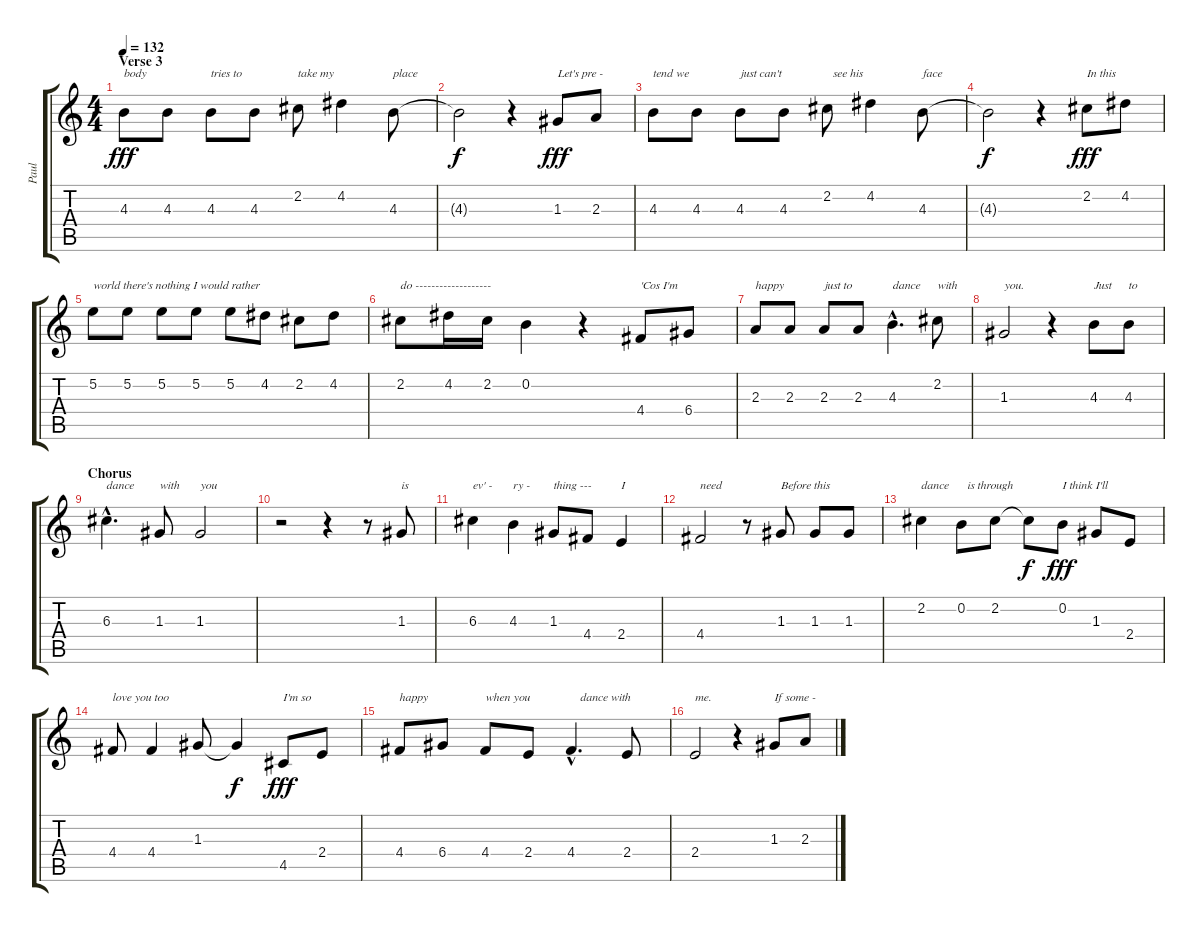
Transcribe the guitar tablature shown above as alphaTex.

\track ("Paul" "Paul") {instrument acousticguitarsteel}
\staff {score tabs}
\tuning (E4 B3 G3 D3 A2 E2) {hide}
\ts (4 4)
\section ("" "Verse 3")
\tempo 132
\clef g2
\ks c
4.3.8{txt "body" dy fff} 4.3.8 4.3.8{txt "tries to"} 4.3.8 2.2.8{txt "take my"} 4.2.4 4.3.8{txt "place"} |
4.3{t}.2{dy f} r.4 1.3.8{txt "Let's pre -" dy fff} 2.3.8 |
4.3.8{txt "tend we"} 4.3.8 4.3.8{txt "just can't"} 4.3.8 2.2.8{txt "  see his"} 4.2.4 4.3.8{txt "face"} |
4.3{t}.2{dy f} r.4 2.2.8{txt "In this" dy fff} 4.2.8 |
5.2.8{txt "world there's nothing I would rather"} 5.2.8 5.2.8 5.2.8 5.2.8 4.2.8 2.2.8 4.2.8 |
2.2.8{txt "do -------------------"} 4.2.16 2.2.16 0.2.4 r.4 4.4.8{txt "'Cos I'm"} 6.4.8 |
2.3.8{txt "happy"} 2.3.8 2.3.8{txt "just to"} 2.3.8 4.3{hac}.4{d txt "dance"} 2.2.8{txt "with"} |
1.3.2{txt "you."} r.4 4.3.8{txt "Just"} 4.3.8{txt "to"} |
\section ("" "Chorus")
6.3{hac}.4{d txt "dance"} 1.3.8{txt "with"} 1.3.2{txt "you"} |
r.2 r.4 r.8 1.3.8{txt "is"} |
6.3.4{txt "ev' -"} 4.3.4{txt "ry -"} 1.3.8{txt "thing ---"} 4.4.8 2.4.4{txt "I"} |
4.4.2{txt "need"} r.8 1.3.8{txt "Before this"} 1.3.8 1.3.8 |
2.2.4{txt "dance"} 0.2.8{txt "  is through"} 2.2.8 2.2{t}.8{dy f} 0.2.8{txt "I think I'll" dy fff} 1.3.8 2.4.8 |
4.4.8{txt "love you too"} 4.4.4 1.3.8 1.3{t}.4{dy f} 4.5.8{txt "I'm so" dy fff} 2.4.8 |
4.4.8{txt "happy"} 6.4.8 4.4.8{txt "when you"} 2.4.8 4.4{hac}.4{d txt "   dance with"} 2.4.8 |
2.4.2{txt "me."} r.4 1.3.8{txt "If some -"} 2.3.8
